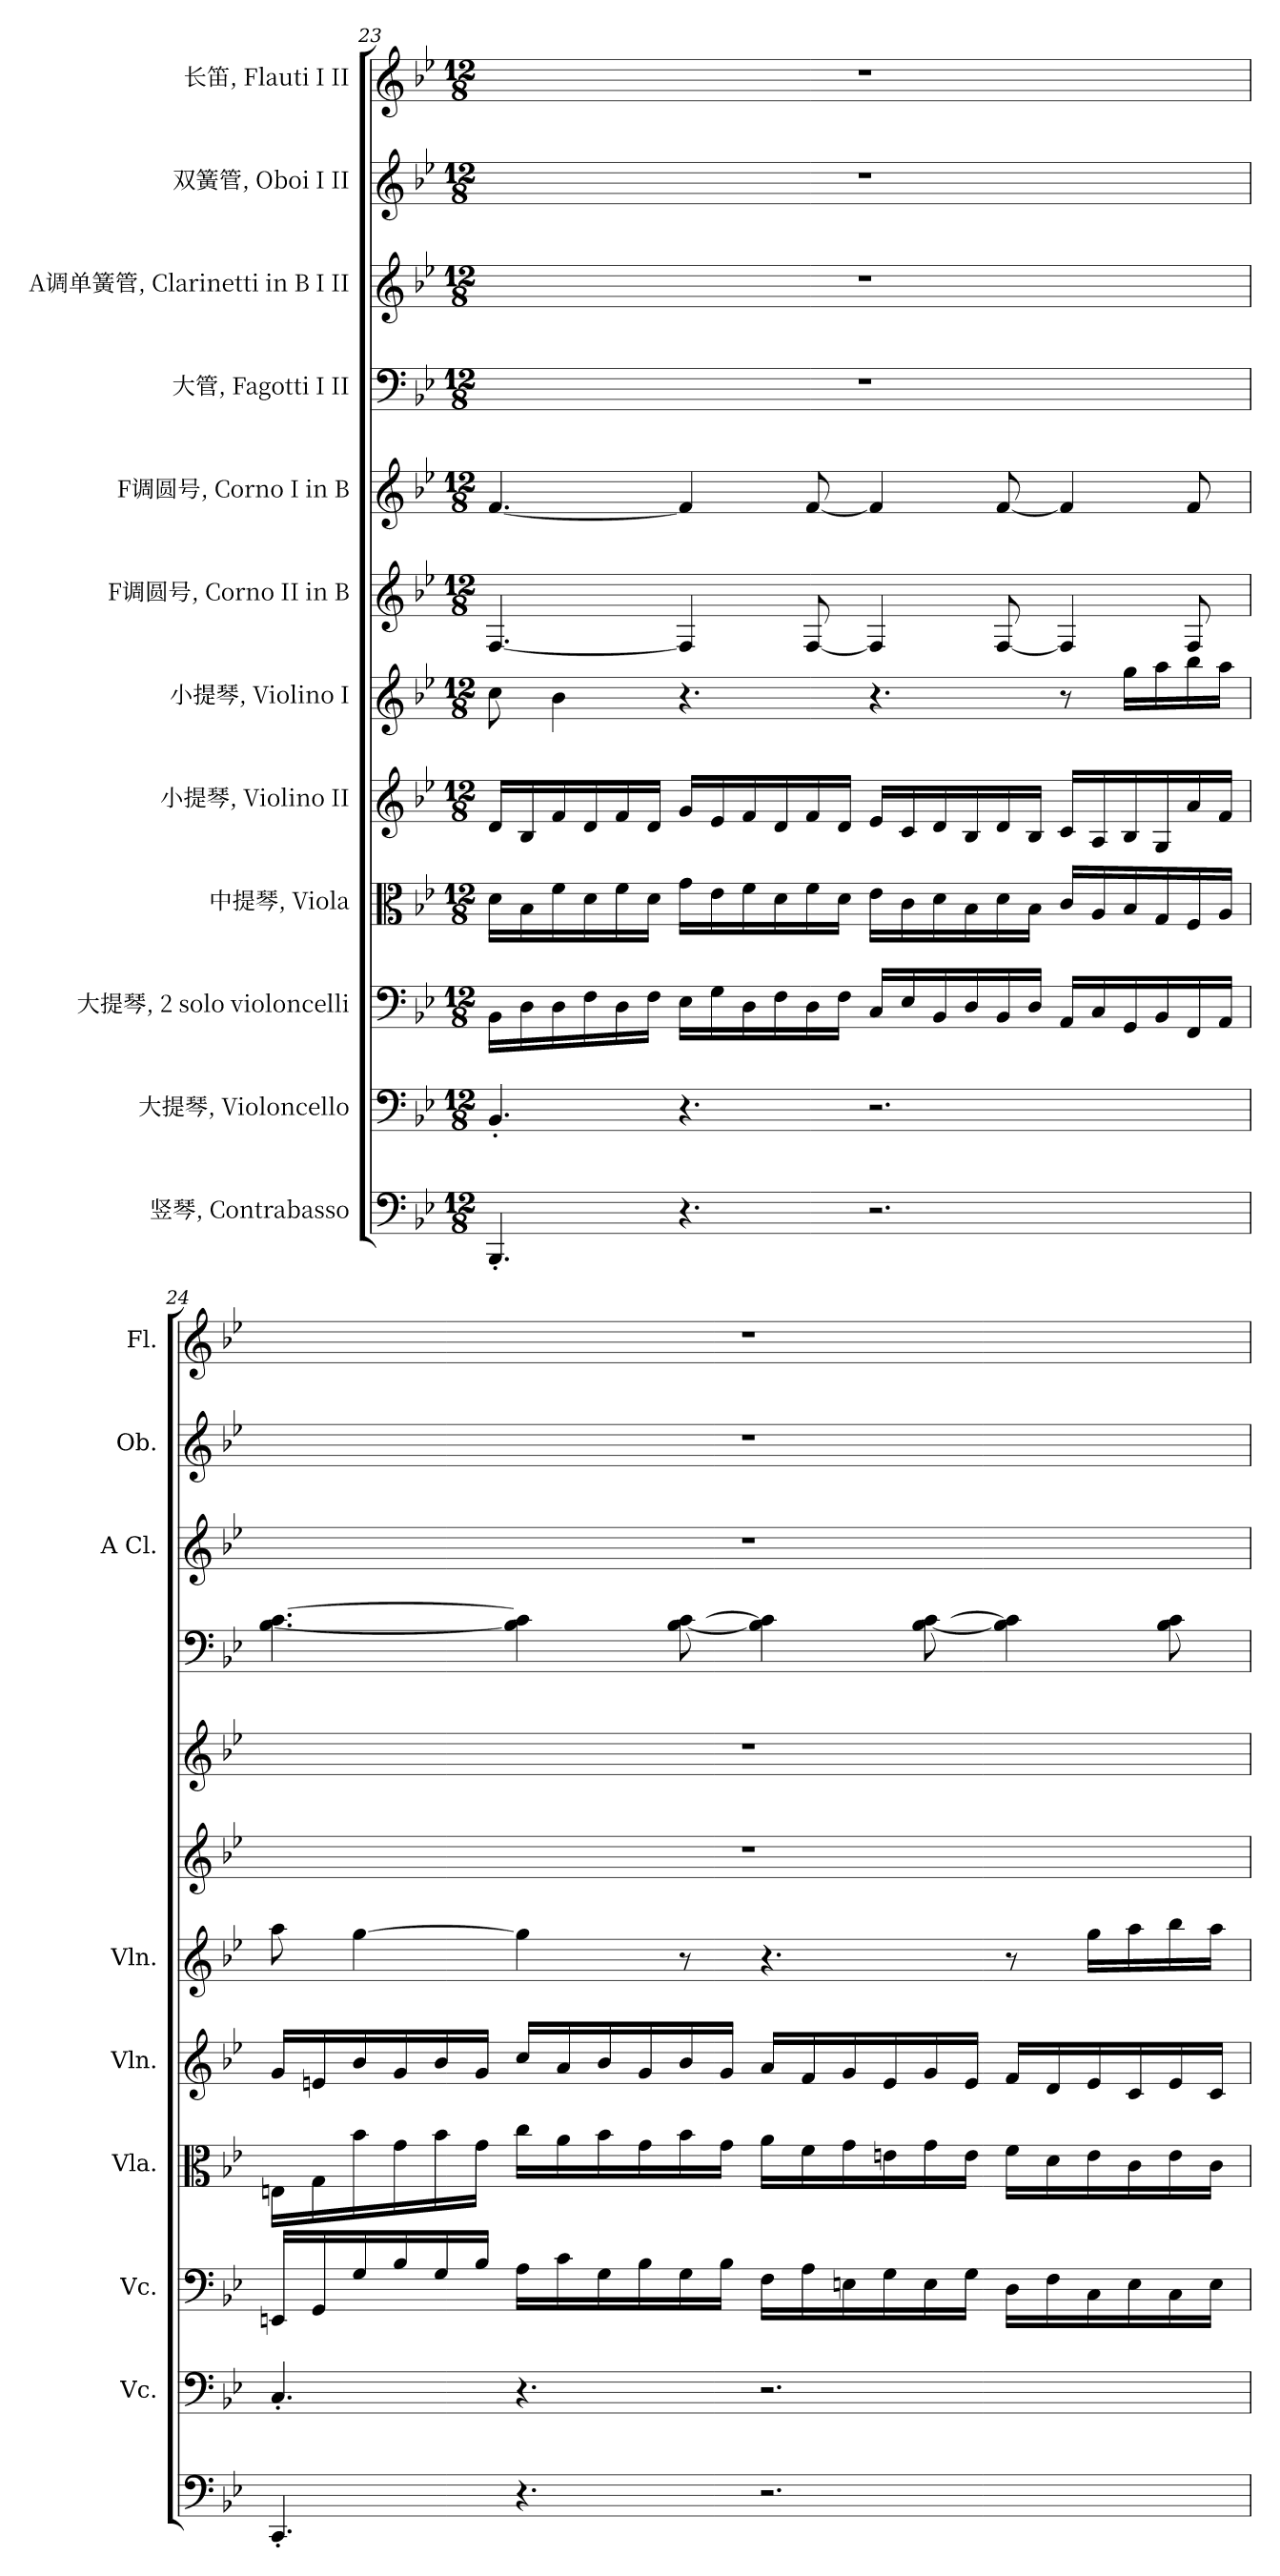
**kern	**kern	**kern	**kern	**kern	**kern	**kern	**kern	**kern	**kern	**kern	**kern
*part12	*part11	*part10	*part9	*part8	*part7	*part6	*part5	*part4	*part3	*part2	*part1
*staff12	*staff11	*staff10	*staff9	*staff8	*staff7	*staff6	*staff5	*staff4	*staff3	*staff2	*staff1
*I"竖琴, Contrabasso	*I"大提琴, Violoncello	*I"大提琴, 2 solo violoncelli	*I"中提琴, Viola	*I"小提琴, Violino II	*I"小提琴, Violino I	*I"F调圆号, Corno II in B	*I"F调圆号, Corno I in B	*I"大管, Fagotti I II	*I"A调单簧管, Clarinetti in B I II	*I"双簧管, Oboi I II	*I"长笛, Flauti I II
*	*I'Vc.	*I'Vc.	*I'Vla.	*I'Vln.	*I'Vln.	*	*	*	*I'A Cl.	*I'Ob.	*I'Fl.
!!LO:PB:g=z
*clefF4	*clefF4	*clefF4	*clefC3	*clefG2	*clefG2	*clefG2	*clefG2	*clefF4	*clefG2	*clefG2	*clefG2
*	*	*	*	*	*	*ITrd4c7	*ITrd4c7	*	*ITrd2c3	*	*
*k[b-e-]	*k[b-e-]	*k[b-e-]	*k[b-e-]	*k[b-e-]	*k[b-e-]	*k[b-e-a-]	*k[b-e-a-]	*k[b-e-]	*k[f#]	*k[b-e-]	*k[b-e-]
*M12/8	*M12/8	*M12/8	*M12/8	*M12/8	*M12/8	*M12/8	*M12/8	*M12/8	*M12/8	*M12/8	*M12/8
*MM58	*MM58	*MM58	*MM58	*MM58	*MM58	*MM58	*MM58	*MM58	*MM58	*MM58	*MM58
=23	=23	=23	=23	=23	=23	=23	=23	=23	=23	=23	=23
4.BBB-'/	4.BB-'/	16BB-\LL	16d\LL	16d/LL	8cc\	[4.BB-/	[4.B-/	1.r	1.r	1.r	1.r
.	.	16D\	16B-\	16B-/	.	.	.	.	.	.	.
.	.	16D\	16f\	16f/	4b-\	.	.	.	.	.	.
.	.	16F\	16d\	16d/	.	.	.	.	.	.	.
.	.	16D\	16f\	16f/	.	.	.	.	.	.	.
.	.	16F\JJ	16d\JJ	16d/JJ	.	.	.	.	.	.	.
4.r	4.r	16E-\LL	16g\LL	16g/LL	4.r	4BB-/]	4B-/]	.	.	.	.
.	.	16G\	16e-\	16e-/	.	.	.	.	.	.	.
.	.	16D\	16f\	16f/	.	.	.	.	.	.	.
.	.	16F\	16d\	16d/	.	.	.	.	.	.	.
.	.	16D\	16f\	16f/	.	[8BB-/	[8B-/	.	.	.	.
.	.	16F\JJ	16d\JJ	16d/JJ	.	.	.	.	.	.	.
2.r	2.r	16C/LL	16e-\LL	16e-/LL	4.r	4BB-/]	4B-/]	.	.	.	.
.	.	16E-/	16c\	16c/	.	.	.	.	.	.	.
.	.	16BB-/	16d\	16d/	.	.	.	.	.	.	.
.	.	16D/	16B-\	16B-/	.	.	.	.	.	.	.
.	.	16BB-/	16d\	16d/	.	[8BB-/	[8B-/	.	.	.	.
.	.	16D/JJ	16B-\JJ	16B-/JJ	.	.	.	.	.	.	.
.	.	16AA/LL	16c/LL	16c/LL	8r	4BB-/]	4B-/]	.	.	.	.
.	.	16C/	16A/	16A/	.	.	.	.	.	.	.
.	.	16GG/	16B-/	16B-/	16gg\LL	.	.	.	.	.	.
.	.	16BB-/	16G/	16G/	16aa\	.	.	.	.	.	.
.	.	16FF/	16F/	16a/	16bb-\	8BB-/	8B-/	.	.	.	.
.	.	16AA/JJ	16A/JJ	16f/JJ	16aa\JJ	.	.	.	.	.	.
!!LO:PB:g=z
=24	=24	=24	=24	=24	=24	=24	=24	=24	=24	=24	=24
*	*	*	*	*	*	*	*	*	*	*	*MM58
4.CC'/	4.C'/	16EEn/LL	16En\LL	16g/LL	8aa\	1.r	1.r	[4.B-\ [4.c\	1.r	1.r	1.r
.	.	16GG/	16G\	16en/	.	.	.	.	.	.	.
.	.	16G/	16b-\	16b-/	[4gg\	.	.	.	.	.	.
.	.	16B-/	16g\	16g/	.	.	.	.	.	.	.
.	.	16G/	16b-\	16b-/	.	.	.	.	.	.	.
.	.	16B-/JJ	16g\JJ	16g/JJ	.	.	.	.	.	.	.
4.r	4.r	16A\LL	16cc\LL	16cc/LL	4gg\]	.	.	4B-\] 4c\]	.	.	.
.	.	16c\	16a\	16a/	.	.	.	.	.	.	.
.	.	16G\	16b-\	16b-/	.	.	.	.	.	.	.
.	.	16B-\	16g\	16g/	.	.	.	.	.	.	.
.	.	16G\	16b-\	16b-/	8r	.	.	[8B-\ [8c\	.	.	.
.	.	16B-\JJ	16g\JJ	16g/JJ	.	.	.	.	.	.	.
2.r	2.r	16F\LL	16a\LL	16a/LL	4.r	.	.	4B-\] 4c\]	.	.	.
.	.	16A\	16f\	16f/	.	.	.	.	.	.	.
.	.	16En\	16g\	16g/	.	.	.	.	.	.	.
.	.	16G\	16en\	16e/	.	.	.	.	.	.	.
.	.	16E\	16g\	16g/	.	.	.	[8B-\ [8c\	.	.	.
.	.	16G\JJ	16e\JJ	16e/JJ	.	.	.	.	.	.	.
.	.	16D\LL	16f\LL	16f/LL	8r	.	.	4B-\] 4c\]	.	.	.
.	.	16F\	16d\	16d/	.	.	.	.	.	.	.
.	.	16C\	16e\	16e/	16gg\LL	.	.	.	.	.	.
.	.	16E\	16c\	16c/	16aa\	.	.	.	.	.	.
.	.	16C\	16e\	16e/	16bb-\	.	.	8B-\ 8c\	.	.	.
.	.	16E\JJ	16c\JJ	16c/JJ	16aa\JJ	.	.	.	.	.	.
=	=	=	=	=	=	=	=	=	=	=	=
*-	*-	*-	*-	*-	*-	*-	*-	*-	*-	*-	*-
